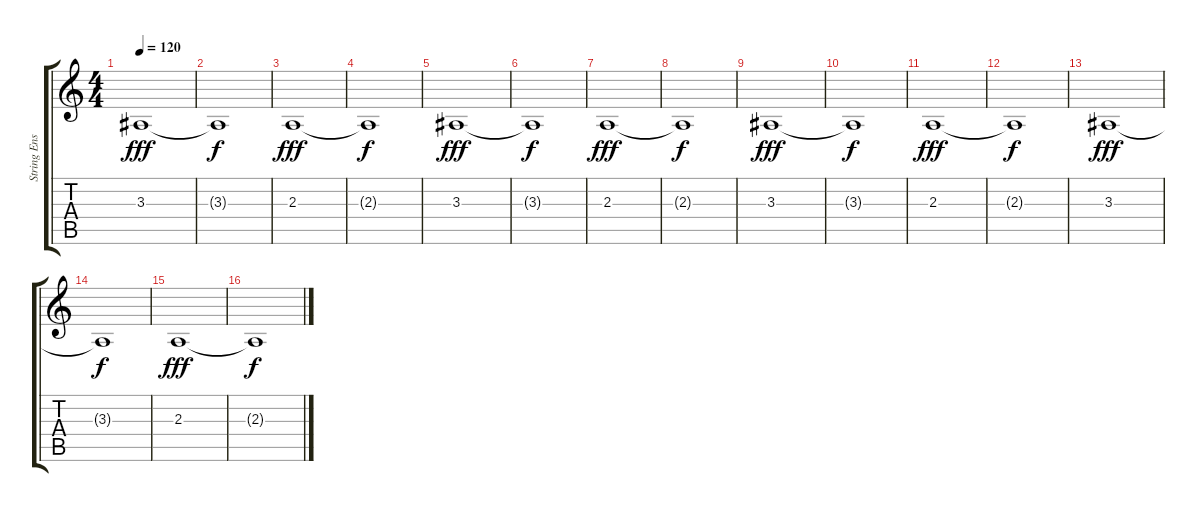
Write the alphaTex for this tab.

\track ("String Ensemble" "String Ens") {instrument stringensemble1}
\staff {score tabs}
\tuning (E4 B3 G3 D3 A2 E2) {hide}
\ts (4 4)
\tempo 120
\clef g2
\ks c
3.3.1{dy fff} |
3.3{t}.1{dy f} |
2.3.1{dy fff} |
2.3{t}.1{dy f} |
3.3.1{dy fff} |
3.3{t}.1{dy f} |
2.3.1{dy fff} |
2.3{t}.1{dy f} |
3.3.1{dy fff} |
3.3{t}.1{dy f} |
2.3.1{dy fff} |
2.3{t}.1{dy f} |
3.3.1{dy fff} |
3.3{t}.1{dy f} |
2.3.1{dy fff} |
2.3{t}.1{dy f}
